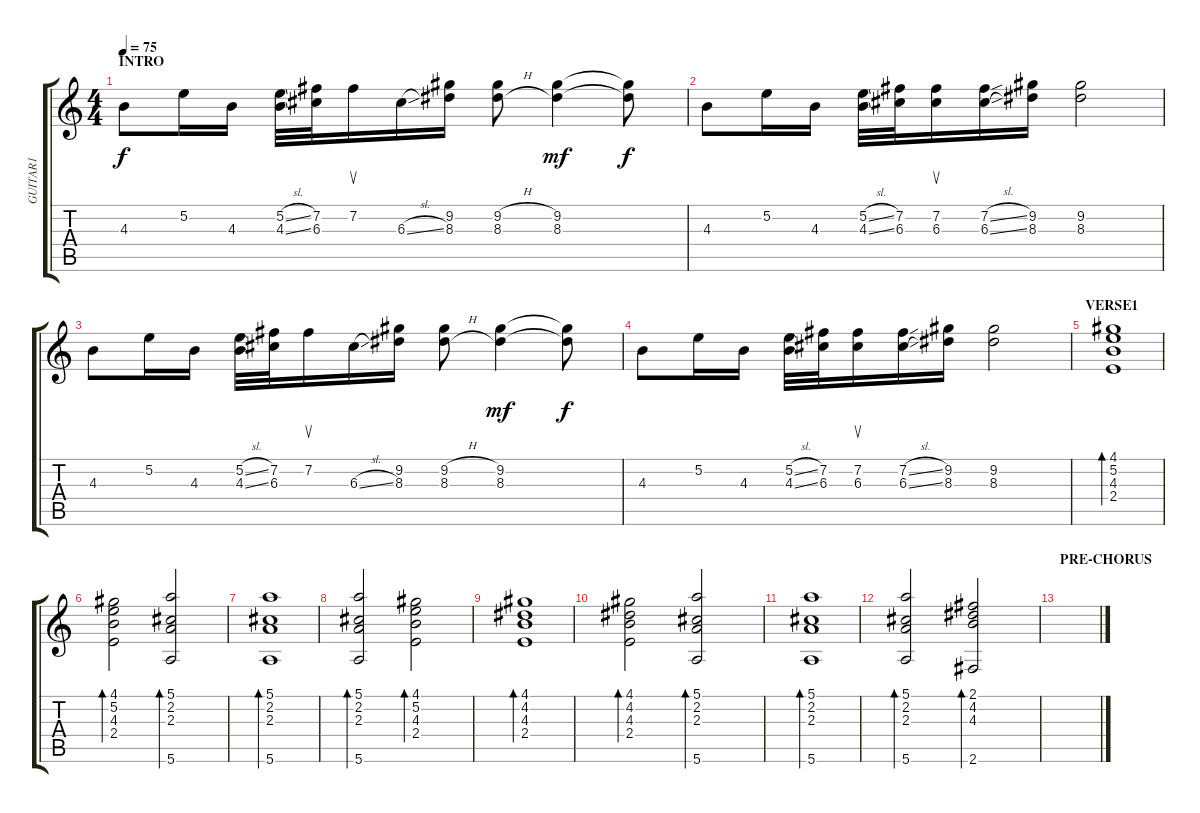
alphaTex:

\track ("GUITAR1" "GUITAR1") {instrument electricguitarclean}
\staff {score tabs}
\tuning (E4 B3 G3 D3 A2 E2) {hide}
\ts (4 4)
\section ("" "INTRO")
\tempo 75
\clef g2
\ks c
4.3.8{dy f instrument electricguitarclean} 5.2.16 4.3.16 (5.2{sl} 4.3{sl}).32 (7.2 6.3).32 7.2.16{su} 6.3{sl}.16 (9.2 8.3).16 (9.2{h} 8.3{h}).8 (9.2 8.3).4{dy mf} (9.2{t} 8.3{t}).8{dy f} |
4.3.8 5.2.16 4.3.16 (5.2{sl} 4.3{sl}).32 (7.2 6.3).32 (7.2 6.3).16{su} (7.2{sl} 6.3{sl}).16 (9.2 8.3).16 (9.2 8.3).2 |
4.3.8 5.2.16 4.3.16 (5.2{sl} 4.3{sl}).32 (7.2 6.3).32 7.2.16{su} 6.3{sl}.16 (9.2 8.3).16 (9.2{h} 8.3{h}).8 (9.2 8.3).4{dy mf} (9.2{t} 8.3{t}).8{dy f} |
4.3.8 5.2.16 4.3.16 (5.2{sl} 4.3{sl}).32 (7.2 6.3).32 (7.2 6.3).16{su} (7.2{sl} 6.3{sl}).16 (9.2 8.3).16 (9.2 8.3).2 |
\section ("" "VERSE1")
(4.1 5.2 4.3 2.4).1{bd 120} |
(4.1 5.2 4.3 2.4).2{bd 120} (5.1 2.2 2.3 5.6).2{bd 120} |
(5.1 2.2 2.3 5.6).1{bd 120} |
(5.1 2.2 2.3 5.6).2{bd 120} (4.1 5.2 4.3 2.4).2{bd 120} |
(4.1 4.2 4.3 2.4).1{bd 120} |
(4.1 4.2 4.3 2.4).2{bd 120} (5.1 2.2 2.3 5.6).2{bd 120} |
(5.1 2.2 2.3 5.6).1{bd 120} |
(5.1 2.2 2.3 5.6).2{bd 120} (2.1 4.2 4.3 2.6).2{bd 120} |
\section ("" "PRE-CHORUS")
